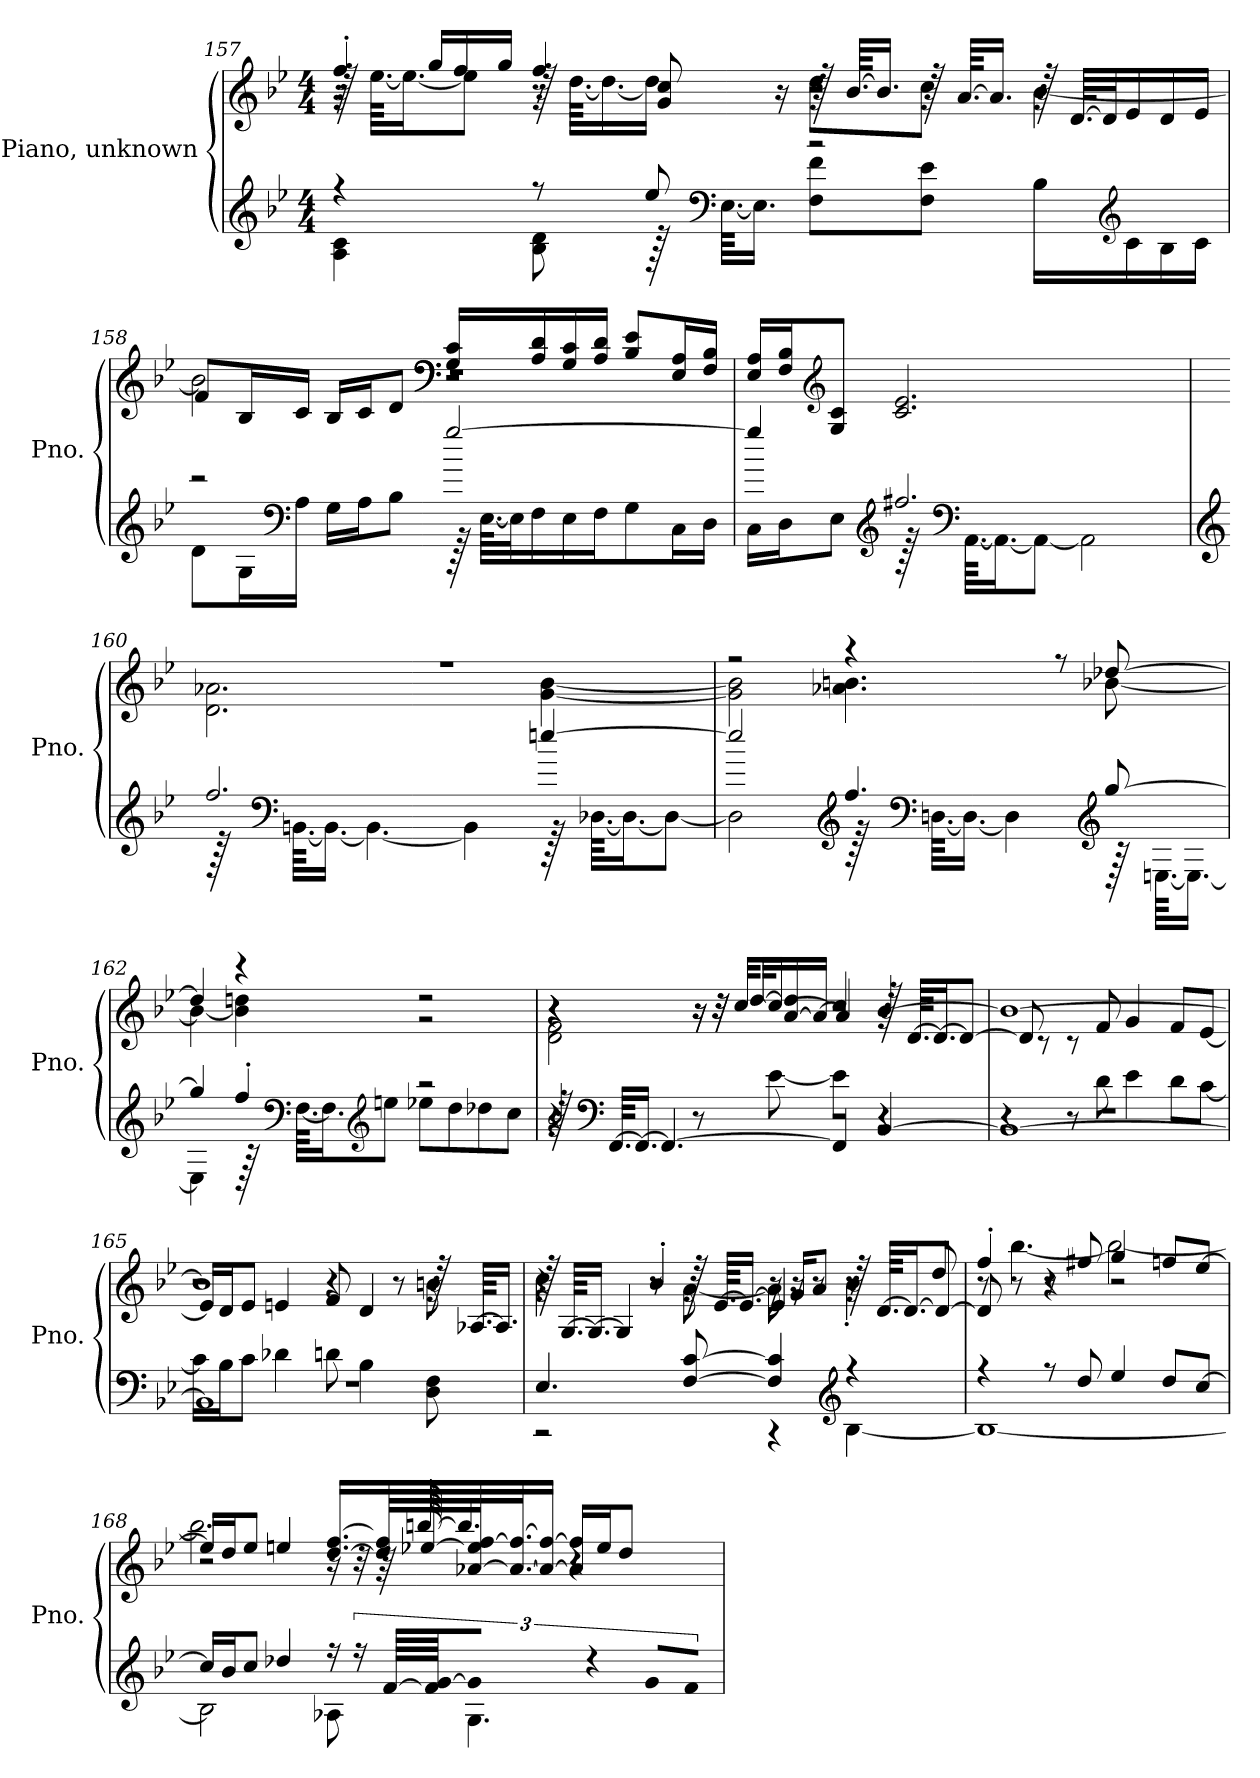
**kern	**kern
*part1	*part1
*staff2	*staff1
*I"Piano, unknown	*
*I'Pno.	*
!!LO:LB:g=z
*clefG2	*clefG2
*k[b-e-]	*k[b-e-]
*M4/4	*M4/4
=157	=157
*^	*^
*	*	*	*^
4r	4A\ 4c\	4ff'/	128r	16r
.	.	.	[64.ee-\KKLL	.
.	.	.	16.ee-\J_	.
.	.	.	.	16gg/LL
.	.	.	8ee-\J]	16ff/
.	.	.	.	16gg/JJ
8r	8B-\ 8d\	4ff/	128r	8r
.	.	.	[64.dd\KKLL	.
.	.	.	16.dd\_	.
8ee-/	128r	.	16dd\JJ]	8g/ 8cc/
*clefF4	*	*	*	*
.	[64.E-\KKLL	.	.	.
.	16.E-\JJ]	.	.	.
.	.	.	16r	.
2r	8F\ 8f\L	2r	8dd\L	128r
.	.	.	.	[64.b-/KKLL
.	.	.	.	16.b-/JJ]
.	8F\ 8e-\J	.	8cc\J	128r
.	.	.	.	[64.a/KKLL
.	.	.	.	16.a/JJ]
.	16B-\LL	.	[4b-\	128r
.	.	.	.	[64.d/KLLL
.	.	.	.	32d/J]
*clefG2	*	*	*	*
.	16c\	.	.	16e-/
.	16B-\	.	.	16d/
.	16c\JJ	.	.	16e-/JJ
!!LO:LB:g=z	!!	!!
=158	=158	=158	=158	=158
2r	8d\L	1r	2b-\]	8f/L
.	16G\L	.	.	16B-/L
*clefF4	*	*	*	*
.	16A\JJ	.	.	16c/JJ
.	16G\LL	.	.	16B-/LL
.	16A\J	.	.	16c/J
.	8B-\J	.	.	8d/J
*	*	*clefF4	*	*
[2gg/	128r	.	2r	16G/ 16c/LL
.	[64.E-\KLLL	.	.	.
.	32E-\J]	.	.	.
.	16F\	.	.	16A/ 16d/
.	16E-\	.	.	16G/ 16c/
.	16F\J	.	.	16A/ 16d/JJ
.	8G\	.	.	8B-/ 8e-/L
.	16C\L	.	.	16E-/ 16A/L
.	16D\JJ	.	.	16F/ 16B-/JJ
*	*	*v	*v	*v
=159	=159	=159
4gg/]	16C\LL	16E-/ 16A/LL
.	16D\J	16F/ 16B-/J
*	*	*clefG2
.	8E-\J	8G/ 8c/J
*clefG2	*	*
2.ff#X/	128r	2.c/ 2.e-/
*clefF4	*	*
.	[64.AA\KKLL	.
.	16.AA\J_	.
.	8AA\J_	.
.	2AA\]	.
!!LO:LB:g=z
=160	=160	=160
*clefG2	*	*
*	*	*^
2.ff/	128r	1r	2.d\ 2.a-X\
*clefF4	*	*	*
.	[64.BBn\KKLL	.	.
.	16.BB\JJ_	.	.
.	4.BB\_	.	.
.	4BB\]	.	.
[4een/	128r	.	[4g\ [4b-\
.	[64.D-X\KKLL	.	.
.	16.D-\J_	.	.
.	8D-\J_	.	.
=161	=161	=161	=161
2ee/]	2D-\]	2r	2g\] 2b-\]
*clefG2	*	*	*
4.ff/	128r	4r	4.a-X\ 4.bn\
*clefF4	*	*	*
.	[64.Dn\KKLL	.	.
.	16.D\JJ_	.	.
.	4D\]	.	.
.	.	8r	.
*clefG2	*	*	*
[8gg/	128r	[8dd-X/	[8b-X\
.	[64.En\KKLL	.	.
.	16.E\JJ_	.	.
!!LO:LB:g=z	!!
=162	=162	=162	=162
4gg/]	4E\]	4dd-/]	4b-\_
4ff'/	128r	4r	4b-\] 4ddn\
*clefF4	*	*	*
.	[64.F\KKLL	.	.
.	16.F\J]	.	.
*clefG2	*	*	*
.	8een\J	.	.
2r	8ee-X\L	2r	2r
.	8dd\	.	.
.	8dd-X\	.	.
.	8cc\J	.	.
=163	=163	=163	=163
*	*^	*	*^
2b-/	4r	128r	4r	2d\ 2f\	4r
*clefF4	*	*	*	*	*
.	.	[64.FF/KKLL	.	.	.
.	.	16.FF/JJ_	.	.	.
.	.	4.FF/_	.	.	.
.	8r	.	16r	.	16r
.	.	.	32r	.	32r
.	.	.	[32cc/KKL	.	[32dd/KLL
.	[8e-\	.	8cc/J_	.	[16a/ 16dd/]
.	.	.	.	.	16a/JJ_
2r	4e-\]	4FF/]	4cc/]	2r	4a/]
.	4r	[4BB-/	[4b-/	.	128r
.	.	.	.	.	[64.d/KKLL
.	.	.	.	.	16.d/J_
.	.	.	.	.	8d/J_
*	*	*	*	*v	*v
!!LO:PB:g=z
=164	=164	=164	=164	=164
1r	4r	1BB-_	1b-_	8d/]
.	.	.	.	8r
.	8r	.	.	8r
.	8d\	.	.	8f/
.	4e-\	.	.	4g/
.	8d\L	.	.	8f/L
.	[8c\J	.	.	[8e-/J
=165	=165	=165	=165	=165
*	*	*	*	*^
1r	16c\LL]	1BB-]	1b-]	2r	16e-/LL]
.	16B-\J	.	.	.	16d/J
.	8c\J	.	.	.	8e-/J
.	4d-X\	.	.	.	4en/
.	8dn\	.	.	4r	8f/
.	4B-\	.	.	.	4d/
.	.	.	.	8r	.
.	8D\ 8F\	.	.	8bn\	128r
.	.	.	.	.	[64.A-X/KKLL
.	.	.	.	.	16.A-/JJ]
*	*v	*v	*	*	*
!!LO:LB:g=z	!!	!!
=166	=166	=166	=166	=166
4.E-/	2r	4r	4cc\	128r
.	.	.	.	[64.G/KKLL
.	.	.	.	16.G/JJ_
.	.	.	.	4G/]
.	.	4b-'/	8r	.
[8F/ [8c/	.	.	[8a\	128r
.	.	.	.	[64.e-/KKLL
.	.	.	.	16.e-/JJ_
4F/] 4c/]	4r	16r	16a\]	4e-/]
.	.	16g/KL	16r	.
.	.	8a/J	8r	.
*clefG2	*	*	*	*
4r	[4B-\	8r	4b-'\	128r
.	.	.	.	[64.d/KKLL
.	.	.	.	16.d/J_
.	.	8dd/	.	8d/J_
=167	=167	=167	=167	=167
4r	1B-_	4ff'/	8r	8d/]
.	.	.	[4.bb-\	8r
8r	.	8r	.	4r
8dd/	.	8ff#X/	.	.
4ee-/	.	4gg/	2bb-\_	2r
8dd/L	.	8ffn/L	.	.
[8cc/J	.	[8ee-/J	.	.
!!LO:LB:g=z	!!	!!
=168	=168	=168	=168	=168
16cc/LL]	2B-\]	16ee-/LL]	2.bb-\]	2r
16b-/J	.	16dd/J	.	.
8cc/J	.	8ee-/J	.	.
4dd-X/	.	4een/	.	.
16r	8A-X\	[16.dd/ [16.ff/LL	.	16r
24r	.	.	.	32r
.	.	64dd/] 64ff/]LL	.	64r
[96f/LLLL	.	.	.	.
.	.	[64ee-X/	.	[64bbn/
96f/] [96g/JJJ	.	.	.	.
8g/J]	4.G\	[64a-X/ 64ee-/] [64ff/J	.	4.bb/]
.	.	32.a-/_ 32.ff/_J	.	.
.	.	16a-/_ 16ff/_JJ	.	.
16r	.	16a-/] 16ff/]LL	4r	.
16g/KL	.	16ee-/J	.	.
8f/J	.	8dd/J	.	.
*v	*v	*	*	*
*	*v	*v	*v
=	=
*-	*-
